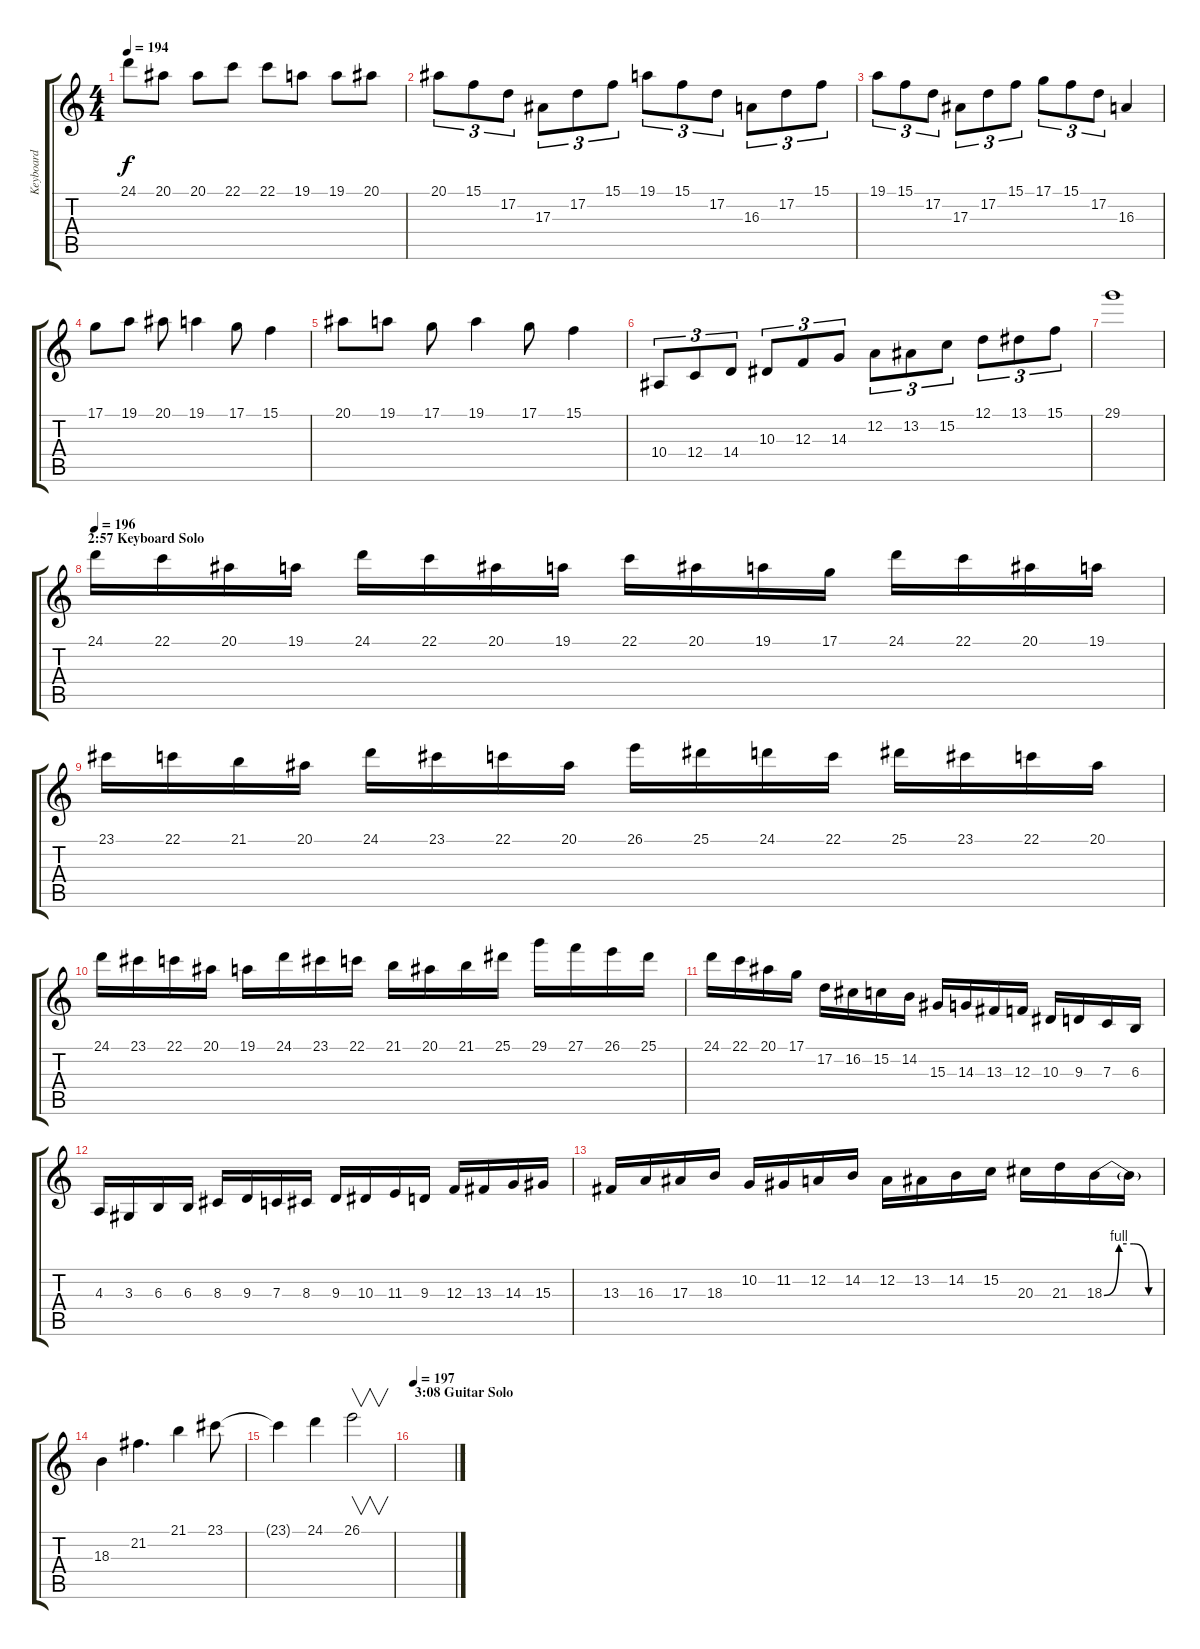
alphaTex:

\track ("Keyboard" "Keyboard") {instrument fx4atmosphere}
\staff {score tabs}
\tuning (D4 A3 F3 C3 G2 D2) {hide}
\ts (4 4)
\tempo 194
\clef g2
\ks c
24.1.8{dy f} 20.1.8 20.1.8 22.1.8 22.1.8 19.1.8 19.1.8 20.1.8 |
20.1.8{tu (3 2)} 15.1.8{tu (3 2)} 17.2.8{tu (3 2)} 17.3.8{tu (3 2)} 17.2.8{tu (3 2)} 15.1.8{tu (3 2)} 19.1.8{tu (3 2)} 15.1.8{tu (3 2)} 17.2.8{tu (3 2)} 16.3.8{tu (3 2)} 17.2.8{tu (3 2)} 15.1.8{tu (3 2)} |
19.1.8{tu (3 2)} 15.1.8{tu (3 2)} 17.2.8{tu (3 2)} 17.3.8{tu (3 2)} 17.2.8{tu (3 2)} 15.1.8{tu (3 2)} 17.1.8{tu (3 2)} 15.1.8{tu (3 2)} 17.2.8{tu (3 2)} 16.3.4 |
17.1.8 19.1.8 20.1.8 19.1.4 17.1.8 15.1.4 |
20.1.8 19.1.8 17.1.8 19.1.4 17.1.8 15.1.4 |
10.4.8{tu (3 2)} 12.4.8{tu (3 2)} 14.4.8{tu (3 2)} 10.3.8{tu (3 2)} 12.3.8{tu (3 2)} 14.3.8{tu (3 2)} 12.2.8{tu (3 2)} 13.2.8{tu (3 2)} 15.2.8{tu (3 2)} 12.1.8{tu (3 2)} 13.1.8{tu (3 2)} 15.1.8{tu (3 2)} |
29.1.1 |
\section ("" "2:57 Keyboard Solo")
\tempo 196
24.1.16{volume 13 instrument fx4atmosphere} 22.1.16 20.1.16 19.1.16 24.1.16 22.1.16 20.1.16 19.1.16 22.1.16 20.1.16 19.1.16 17.1.16 24.1.16 22.1.16 20.1.16 19.1.16 |
23.1.16 22.1.16 21.1.16 20.1.16 24.1.16 23.1.16 22.1.16 20.1.16 26.1.16 25.1.16 24.1.16 22.1.16 25.1.16 23.1.16 22.1.16 20.1.16 |
24.1.16 23.1.16 22.1.16 20.1.16 19.1.16 24.1.16 23.1.16 22.1.16 21.1.16 20.1.16 21.1.16 25.1.16 29.1.16 27.1.16 26.1.16 25.1.16 |
24.1.16 22.1.16 20.1.16 17.1.16 17.2.16 16.2.16 15.2.16 14.2.16 15.3.16 14.3.16 13.3.16 12.3.16 10.3.16 9.3.16 7.3.16 6.3.16 |
4.3.16 3.3.16 6.3.16 6.3.16 8.3.16 9.3.16 7.3.16 8.3.16 9.3.16 10.3.16 11.3.16 9.3.16 12.3.16 13.3.16 14.3.16 15.3.16 |
13.3.16 16.3.16 17.3.16 18.3.16 10.2.16 11.2.16 12.2.16 14.2.16 12.2.16 13.2.16 14.2.16 15.2.16 20.3.16 21.3.16 18.3{be (custom 0 0 15 4 30 4 45 0 60 0)}.16 18.3{t}.16 |
18.3.4 21.2.4{d} 21.1.4 23.1.8 |
23.1{t}.4 24.1.4 26.1.2{v} |
\section ("" "3:08 Guitar Solo")
\tempo 197
